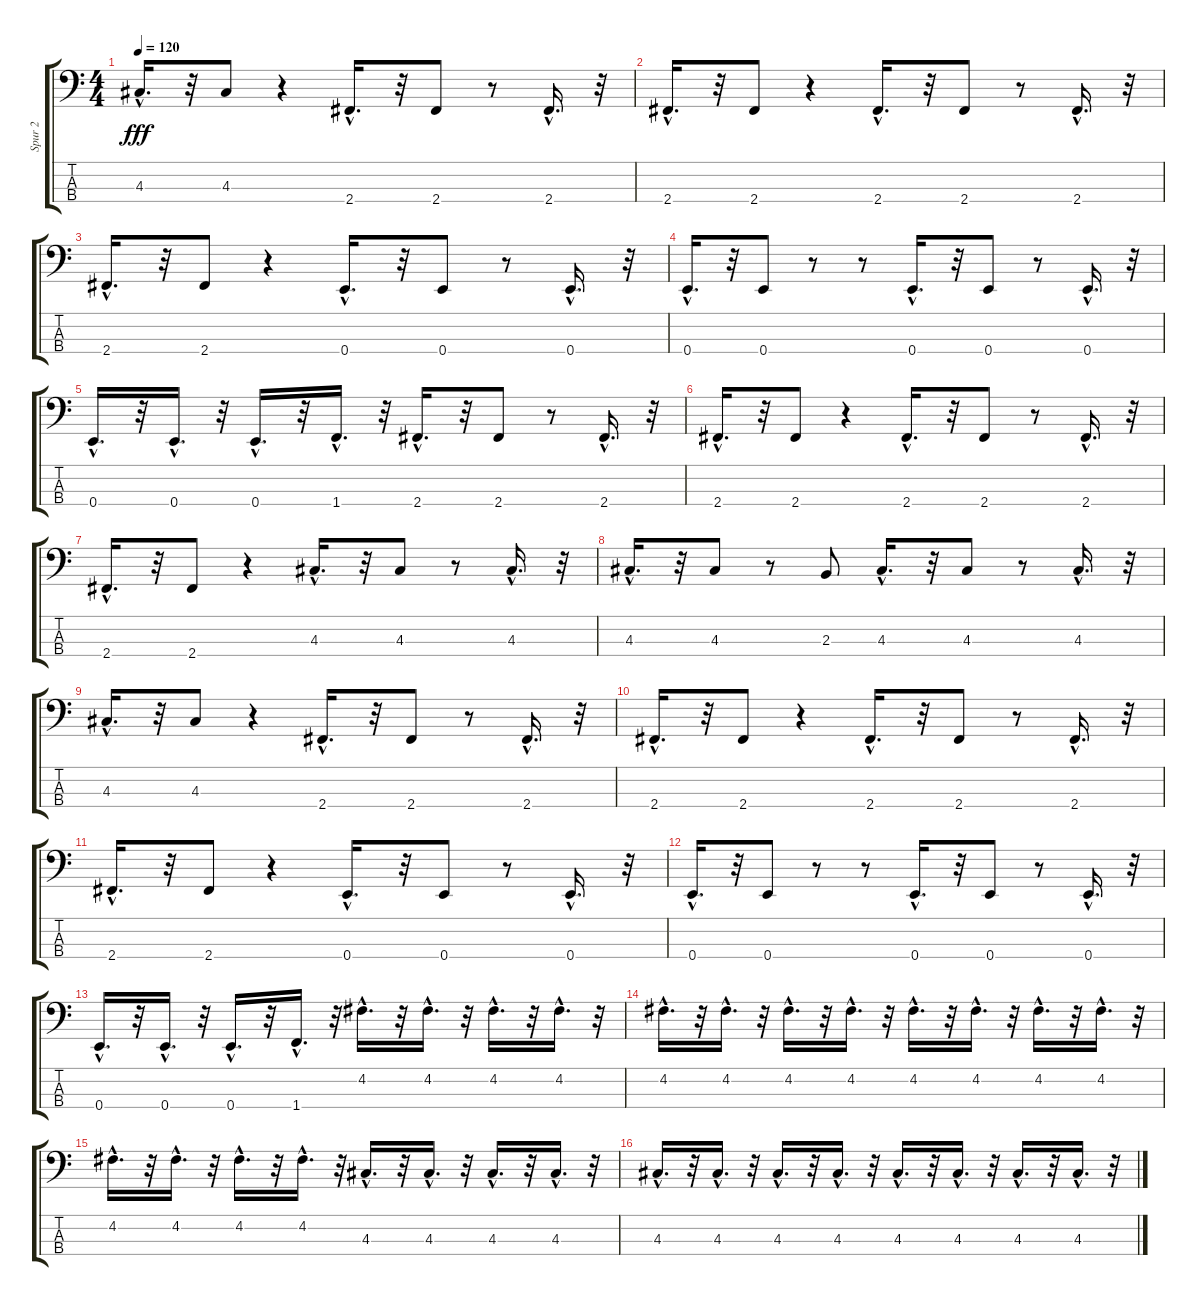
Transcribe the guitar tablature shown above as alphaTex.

\track ("Spur 2" "Spur 2") {instrument electricguitarjazz}
\staff {score tabs}
\tuning (G2 D2 A1 E1) {hide}
\ts (4 4)
\tempo 120
\clef f4
\ks c
4.3{hac}.16{d dy fff} r.32 4.3.8 r.4 2.4{hac}.16{d} r.32 2.4.8 r.8 2.4{hac}.16{d} r.32 |
2.4{hac}.16{d} r.32 2.4.8 r.4 2.4{hac}.16{d} r.32 2.4.8 r.8 2.4{hac}.16{d} r.32 |
2.4{hac}.16{d} r.32 2.4.8 r.4 0.4{hac}.16{d} r.32 0.4.8 r.8 0.4{hac}.16{d} r.32 |
0.4{hac}.16{d} r.32 0.4.8 r.8 r.8 0.4{hac}.16{d} r.32 0.4.8 r.8 0.4{hac}.16{d} r.32 |
0.4{hac}.16{d} r.32 0.4{hac}.16{d} r.32 0.4{hac}.16{d} r.32 1.4{hac}.16{d} r.32 2.4{hac}.16{d} r.32 2.4.8 r.8 2.4{hac}.16{d} r.32 |
2.4{hac}.16{d} r.32 2.4.8 r.4 2.4{hac}.16{d} r.32 2.4.8 r.8 2.4{hac}.16{d} r.32 |
2.4{hac}.16{d} r.32 2.4.8 r.4 4.3{hac}.16{d} r.32 4.3.8 r.8 4.3{hac}.16{d} r.32 |
4.3{hac}.16{d} r.32 4.3.8 r.8 2.3.8 4.3{hac}.16{d} r.32 4.3.8 r.8 4.3{hac}.16{d} r.32 |
4.3{hac}.16{d} r.32 4.3.8 r.4 2.4{hac}.16{d} r.32 2.4.8 r.8 2.4{hac}.16{d} r.32 |
2.4{hac}.16{d} r.32 2.4.8 r.4 2.4{hac}.16{d} r.32 2.4.8 r.8 2.4{hac}.16{d} r.32 |
2.4{hac}.16{d} r.32 2.4.8 r.4 0.4{hac}.16{d} r.32 0.4.8 r.8 0.4{hac}.16{d} r.32 |
0.4{hac}.16{d} r.32 0.4.8 r.8 r.8 0.4{hac}.16{d} r.32 0.4.8 r.8 0.4{hac}.16{d} r.32 |
0.4{hac}.16{d} r.32 0.4{hac}.16{d} r.32 0.4{hac}.16{d} r.32 1.4{hac}.16{d} r.32 4.2{hac}.16{d} r.32 4.2{hac}.16{d} r.32 4.2{hac}.16{d} r.32 4.2{hac}.16{d} r.32 |
4.2{hac}.16{d} r.32 4.2{hac}.16{d} r.32 4.2{hac}.16{d} r.32 4.2{hac}.16{d} r.32 4.2{hac}.16{d} r.32 4.2{hac}.16{d} r.32 4.2{hac}.16{d} r.32 4.2{hac}.16{d} r.32 |
4.2{hac}.16{d} r.32 4.2{hac}.16{d} r.32 4.2{hac}.16{d} r.32 4.2{hac}.16{d} r.32 4.3{hac}.16{d} r.32 4.3{hac}.16{d} r.32 4.3{hac}.16{d} r.32 4.3{hac}.16{d} r.32 |
4.3{hac}.16{d} r.32 4.3{hac}.16{d} r.32 4.3{hac}.16{d} r.32 4.3{hac}.16{d} r.32 4.3{hac}.16{d} r.32 4.3{hac}.16{d} r.32 4.3{hac}.16{d} r.32 4.3{hac}.16{d} r.32
